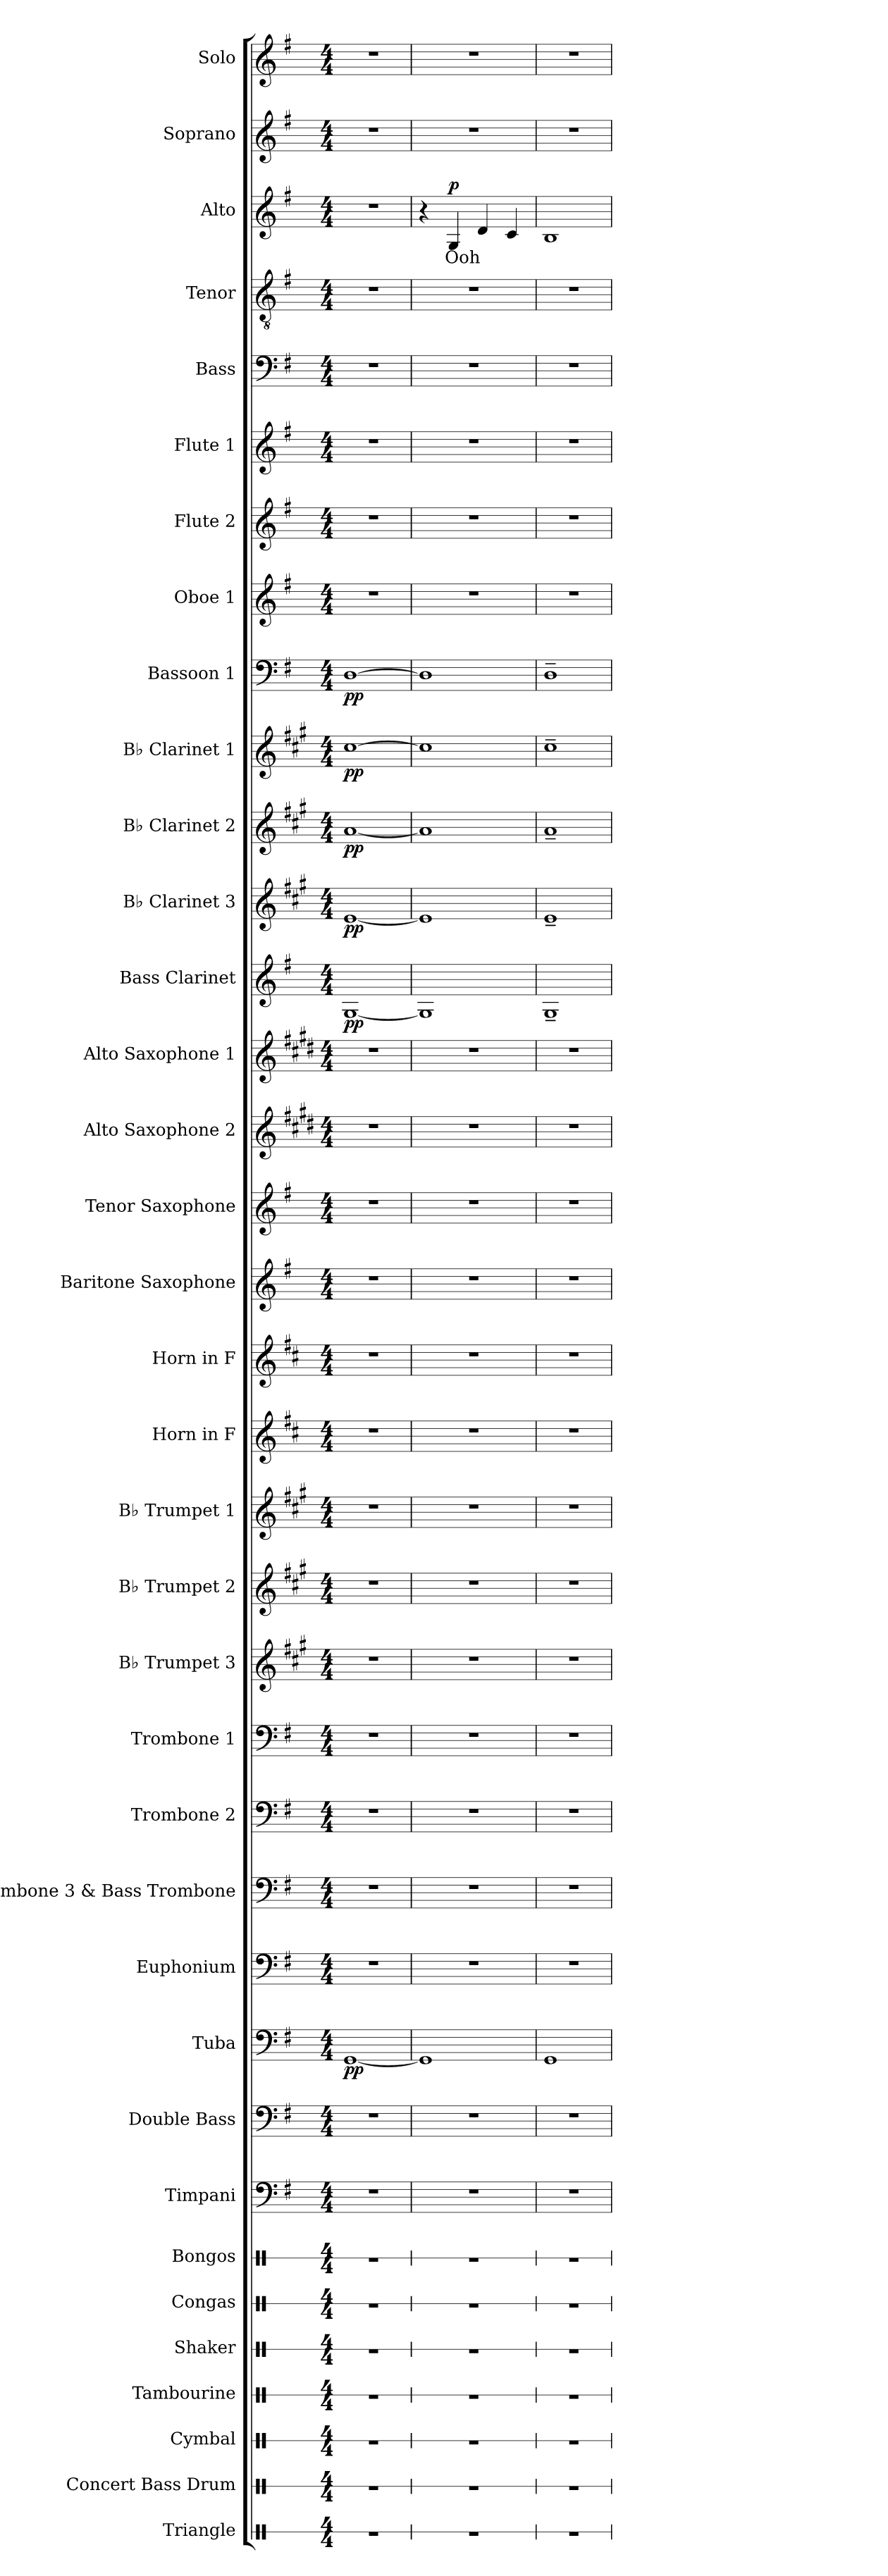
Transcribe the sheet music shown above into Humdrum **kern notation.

**kern	**kern	**kern	**kern	**kern	**kern	**kern	**kern	**kern	**kern	**dynam	**kern	**kern	**kern	**kern	**kern	**kern	**kern	**kern	**kern	**kern	**kern	**kern	**kern	**kern	**dynam	**kern	**dynam	**kern	**dynam	**kern	**dynam	**kern	**dynam	**kern	**kern	**kern	**kern	**kern	**kern	**text	**dynam	**kern	**kern
*part36	*part35	*part34	*part33	*part32	*part31	*part30	*part29	*part28	*part27	*part27	*part26	*part25	*part24	*part23	*part22	*part21	*part20	*part19	*part18	*part17	*part16	*part15	*part14	*part13	*part13	*part12	*part12	*part11	*part11	*part10	*part10	*part9	*part9	*part8	*part7	*part6	*part5	*part4	*part3	*part3	*part3	*part2	*part1
*staff36	*staff35	*staff34	*staff33	*staff32	*staff31	*staff30	*staff29	*staff28	*staff27	*staff27	*staff26	*staff25	*staff24	*staff23	*staff22	*staff21	*staff20	*staff19	*staff18	*staff17	*staff16	*staff15	*staff14	*staff13	*staff13	*staff12	*staff12	*staff11	*staff11	*staff10	*staff10	*staff9	*staff9	*staff8	*staff7	*staff6	*staff5	*staff4	*staff3	*staff3	*staff3	*staff2	*staff1
*I"Triangle	*I"Concert Bass Drum	*I"Cymbal	*I"Tambourine	*I"Shaker	*I"Congas	*I"Bongos	*I"Timpani	*I"Double Bass	*I"Tuba	*	*I"Euphonium	*I"Trombone 3 &amp; Bass Trombone	*I"Trombone 2	*I"Trombone 1	*I"B♭ Trumpet 3	*I"B♭ Trumpet 2	*I"B♭ Trumpet 1	*I"Horn in F	*I"Horn in F	*I"Baritone Saxophone	*I"Tenor Saxophone	*I"Alto Saxophone 2	*I"Alto Saxophone 1	*I"Bass Clarinet	*	*I"B♭ Clarinet 3	*	*I"B♭ Clarinet 2	*	*I"B♭ Clarinet 1	*	*I"Bassoon 1	*	*I"Oboe 1	*I"Flute 2	*I"Flute 1	*I"Bass	*I"Tenor	*I"Alto	*	*	*I"Soprano	*I"Solo
*I'Trgl.	*I'Con. BD	*I'Cym.	*I'Tamb.	*I'Sh.	*I'Con.	*I'Bon.	*I'Timp.	*I'Db.	*I'Tba.	*	*I'Euph.	*I'Tbn. 3 B. Tbn.	*I'Tbn. 2	*I'Tbn. 1	*I'B♭ Tpt. 3	*I'B♭ Tpt. 2	*I'B♭ Tpt. 1	*	*	*I'Bar. Sax.	*I'T. Sax.	*I'A. Sax. 2	*I'A. Sax. 1	*I'B. Cl.	*	*I'B♭ Cl. 3	*	*I'B♭ Cl. 2	*	*I'B♭ Cl. 1	*	*I'Bsn. 1	*	*I'Ob. 1	*I'Fl. 2	*I'Fl. 1	*I'B.	*I'T.	*I'A.	*	*	*I'S.	*I'Sl.
*stria1	*stria1	*stria1	*stria1	*stria1	*stria1	*stria1	*	*	*	*	*	*	*	*	*	*	*	*	*	*	*	*	*	*	*	*	*	*	*	*	*	*	*	*	*	*	*	*	*	*	*	*	*
*clefX	*clefX	*clefX	*clefX	*clefX	*clefX	*clefX	*clefF4	*clefF4	*clefF4	*	*clefF4	*clefF4	*clefF4	*clefF4	*clefG2	*clefG2	*clefG2	*clefG2	*clefG2	*clefG2	*clefG2	*clefG2	*clefG2	*clefG2	*	*clefG2	*	*clefG2	*	*clefG2	*	*clefF4	*	*clefG2	*clefG2	*clefG2	*clefF4	*clefGv2	*clefG2	*	*	*clefG2	*clefG2
*	*	*	*	*	*	*	*	*ITrd7c12	*	*	*	*	*	*	*ITrd1c2	*ITrd1c2	*ITrd1c2	*ITrd4c7	*ITrd4c7	*ITrd12c21	*ITrd8c14	*ITrd5c9	*ITrd5c9	*ITrd8c14	*	*ITrd1c2	*	*ITrd1c2	*	*ITrd1c2	*	*	*	*	*	*	*	*	*	*	*	*	*
*k[]	*k[]	*k[]	*k[]	*k[]	*k[]	*k[]	*k[f#]	*k[f#]	*k[f#]	*	*k[f#]	*k[f#]	*k[f#]	*k[f#]	*k[f#]	*k[f#]	*k[f#]	*k[f#]	*k[f#]	*k[f#]	*k[f#]	*k[f#]	*k[f#]	*k[f#]	*	*k[f#]	*	*k[f#]	*	*k[f#]	*	*k[f#]	*	*k[f#]	*k[f#]	*k[f#]	*k[f#]	*k[f#]	*k[f#]	*	*	*k[f#]	*k[f#]
*M4/4	*M4/4	*M4/4	*M4/4	*M4/4	*M4/4	*M4/4	*M4/4	*M4/4	*M4/4	*	*M4/4	*M4/4	*M4/4	*M4/4	*M4/4	*M4/4	*M4/4	*M4/4	*M4/4	*M4/4	*M4/4	*M4/4	*M4/4	*M4/4	*	*M4/4	*	*M4/4	*	*M4/4	*	*M4/4	*	*M4/4	*M4/4	*M4/4	*M4/4	*M4/4	*M4/4	*	*	*M4/4	*M4/4
*MM55	*MM55	*MM55	*MM55	*MM55	*MM55	*MM55	*MM55	*MM55	*MM55	*	*MM55	*MM55	*MM55	*MM55	*MM55	*MM55	*MM55	*MM55	*MM55	*MM55	*MM55	*MM55	*MM55	*MM55	*	*MM55	*	*MM55	*	*MM55	*	*MM55	*	*MM55	*MM55	*MM55	*MM55	*MM55	*MM55	*	*	*MM55	*MM55
=1	=1	=1	=1	=1	=1	=1	=1	=1	=1	=1	=1	=1	=1	=1	=1	=1	=1	=1	=1	=1	=1	=1	=1	=1	=1	=1	=1	=1	=1	=1	=1	=1	=1	=1	=1	=1	=1	=1	=1	=1	=1	=1	=1
!	!	!	!	!	!	!	!	!	!	!LO:DY:b	!	!	!	!	!	!	!	!	!	!	!	!	!	!	!LO:DY:b	!	!LO:DY:b	!	!LO:DY:b	!	!LO:DY:b	!	!LO:DY:b	!	!	!	!	!	!	!	!	!	!
1r	1r	1r	1r	1r	1r	1r	1r	1r	[1GG	pp	1r	1r	1r	1r	1r	1r	1r	1r	1r	1r	1r	1r	1r	[1GG	pp	[1d	pp	[1g	pp	[1b	pp	[1D	pp	1r	1r	1r	1r	1r	1r	.	.	1r	1r
=2	=2	=2	=2	=2	=2	=2	=2	=2	=2	=2	=2	=2	=2	=2	=2	=2	=2	=2	=2	=2	=2	=2	=2	=2	=2	=2	=2	=2	=2	=2	=2	=2	=2	=2	=2	=2	=2	=2	=2	=2	=2	=2	=2
1r	1r	1r	1r	1r	1r	1r	1r	1r	1GG]	.	1r	1r	1r	1r	1r	1r	1r	1r	1r	1r	1r	1r	1r	1GG]	.	1d]	.	1g]	.	1b]	.	1D]	.	1r	1r	1r	1r	1r	4r	.	.	1r	1r
!	!	!	!	!	!	!	!	!	!	!	!	!	!	!	!	!	!	!	!	!	!	!	!	!	!	!	!	!	!	!	!	!	!	!	!	!	!	!	!	!LO:LY:b	!LO:DY:b	!	!
.	.	.	.	.	.	.	.	.	.	.	.	.	.	.	.	.	.	.	.	.	.	.	.	.	.	.	.	.	.	.	.	.	.	.	.	.	.	.	4G/	Ooh	p	.	.
.	.	.	.	.	.	.	.	.	.	.	.	.	.	.	.	.	.	.	.	.	.	.	.	.	.	.	.	.	.	.	.	.	.	.	.	.	.	.	4d/	.	.	.	.
.	.	.	.	.	.	.	.	.	.	.	.	.	.	.	.	.	.	.	.	.	.	.	.	.	.	.	.	.	.	.	.	.	.	.	.	.	.	.	4c/	.	.	.	.
=3	=3	=3	=3	=3	=3	=3	=3	=3	=3	=3	=3	=3	=3	=3	=3	=3	=3	=3	=3	=3	=3	=3	=3	=3	=3	=3	=3	=3	=3	=3	=3	=3	=3	=3	=3	=3	=3	=3	=3	=3	=3	=3	=3
1r	1r	1r	1r	1r	1r	1r	1r	1r	1GG	.	1r	1r	1r	1r	1r	1r	1r	1r	1r	1r	1r	1r	1r	1GG~	.	1d~	.	1g~	.	1b~	.	1D~	.	1r	1r	1r	1r	1r	1B	.	.	1r	1r
=	=	=	=	=	=	=	=	=	=	=	=	=	=	=	=	=	=	=	=	=	=	=	=	=	=	=	=	=	=	=	=	=	=	=	=	=	=	=	=	=	=	=	=
*-	*-	*-	*-	*-	*-	*-	*-	*-	*-	*-	*-	*-	*-	*-	*-	*-	*-	*-	*-	*-	*-	*-	*-	*-	*-	*-	*-	*-	*-	*-	*-	*-	*-	*-	*-	*-	*-	*-	*-	*-	*-	*-	*-
